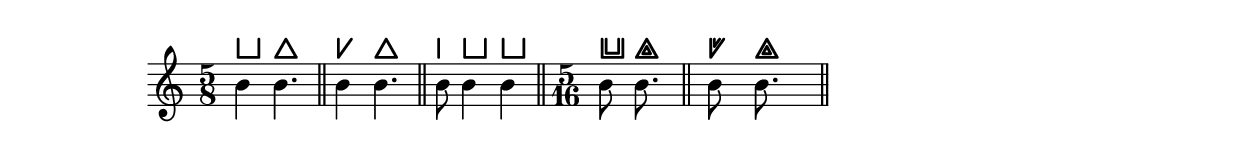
\version "2.24.4"
\pointAndClickOff

condOnePattern =
#'((moveto 0.25 1.75)
   (rlineto 0 -1.75))

condTwoPatternA =
#'((moveto 0.25 1.75)
   (rlineto 0 -1.75)
   (rlineto 2 0)
   (rlineto 0 1.75))

condDoubleTwoPatternA =
#'((moveto 0.25 1.75)
   (rlineto 0 -1.75)
   (rlineto 2 0)
   (rlineto 0 1.75)
   (moveto 0.65 1.75)
   (rlineto 0 -1.35)
   (rlineto 1.2 0)
   (rlineto 0 1.35))

condTwoPatternB =
#'((moveto 0.25 1.75)
   (rlineto 0 -1.75)
   (rlineto 1.25 1.75))

condDoubleTwoPatternB =
#'((moveto 0.25 1.75)
   (rlineto 0 -1.75)
   (rlineto 1.25 1.75)
   (moveto 0.6 1.75)
   (rlineto 0 -0.7)
   (rlineto 0.5 0.7))

condThreePattern =
#'((moveto 1.15 1.75)
   (rlineto -1 -1.75)
   (rlineto 2 0)
   (closepath))

condDoubleThreePattern =
#'((moveto 1.15 1.75)
   (rlineto -1 -1.75)
   (rlineto 2 0)
   (closepath)
   (moveto 1.15 1.05)
   (rlineto -0.385 -0.7)
   (rlineto 0.75 0)
   (closepath))


condOne = ^\markup {
  \override #'(line-join-style . round)
  \path #0.25 #condOnePattern
}

condTwoA = ^\markup {
  \override #'(line-join-style . round)
  \path #0.25 #condTwoPatternA
}
condTwoB = ^\markup {
  \override #'(line-join-style . round)
  \path #0.25 #condTwoPatternB
}
condDoubleTwoA = ^\markup {
  \override #'(line-join-style . round)
  \path #0.25 #condDoubleTwoPatternA
}

condDoubleTwoB = ^\markup {
  \override #'(line-join-style . round)
  \path #0.25 #condDoubleTwoPatternB
}

condThree = ^\markup {
  \override #'(line-join-style . round)
  \path #0.25 #condThreePattern
}

condDoubleThree = ^\markup {
  \override #'(line-join-style . round)
  \path #0.25 #condDoubleThreePattern
}

%% Source inspired by
%% and adapted from: http://lsr.di.unimi.it/LSR/Item?id=629
spacerVoice = \new Voice {
  \override MultiMeasureRest.transparent = ##t
  \override MultiMeasureRest.minimum-length = #14
  R16*5
}


\score {
  {
    \time 5/8
    b'4 \condTwoA b'4. \condThree \bar "||"
    b'4 \condTwoB b'4. \condThree \bar "||"
    b'8 \condOne b'4 \condTwoA b'4 \condTwoA \bar "||"
    \time 5/16
    << {b'8 \condDoubleTwoA b'8. \condDoubleThree} \spacerVoice >> \bar "||"
    << {b'8 \condDoubleTwoB b'8. \condDoubleThree} \spacerVoice >> \bar "||"
  }

}

